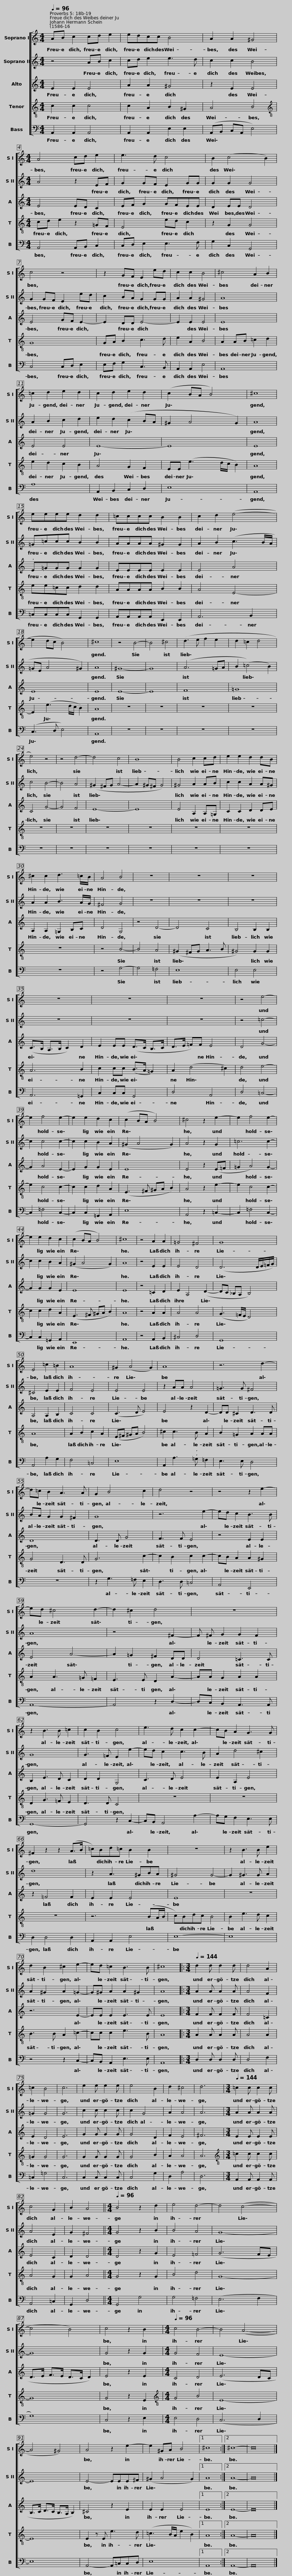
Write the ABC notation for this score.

X:1
%%score [ 1 2 3 4 5 ]
L:1/8
Q:1/4=96
M:4/4
I:linebreak $
K:C
V:1 treble
V:2 treble
V:3 treble
V:4 treble-8
V:5 bass
V:1
 AB c2 cd e2 | edcc B4 | A2 A2 ^G4 |$[M:4/4] A4 cd e2 | e3 d c4 | %5
 B2 (c4 B2) | c4 z4 |$ z2 GF E2 ed | c2 c2 B4 | ^c4 A2 B2 | %10
 !courtesy!=c2 d2 e2 d2 | c2 d2 e2 d2 |$ (c2 BA B4) | ^c8 | eeee d2 d2 | %15
 =cccc B2 B2 | c2 d2 (e4- |$ e2 dc B4) | ^c8 | z4 B4- | %20
 B4 ^c4 | (d3 e f2 e2 | d2 =c2 d4 | e4) z4 | z4 d4- | %25
 d4 c4 | B8 |$ B4 c2 cd | e2 e2 d2 dB | ^c2 c2 d3 =c/B/ | %30
 A4 B4 | z8 | z8 | z8 |$ z8 | %35
 z8 | z8 | z4 e4- | e2 f4 e2- | e2 e2 d2 c2 | %40
 (c2 BA B4) |$ ^c4 z2 e2- | e2 f4 e2- | e2 e2 d2 c2 | (c2 BA B4) | %45
 ^c8 | z4 A2 A2 | =G4 ^F4 | G8 |$ E4 =c2 =B2 | %50
 A8 | ^G2 (A4 G2) | A8 | z6 d2- | d=c B2 A3 A |$ %55
 G2 B4 c2 | d4 z4 | z4 z2 e2- | ed ^c4 d2- | d2 ^c2 d4 |$ %60
 z8 | z2 B3 B =c2 | c2 B2 c4 | e3 d c2 c2- | cB A2 G3 G |$ %65
 ^F2 z2 z2 (A>B | =c)Bd=c B2 B2 | z8 | z2 B3 B e2 | d2 B2 ^c2 e2- |$ %70
 ed =c2 B3 B | ^c8 |:[M:3/4][Q:1/4=144] d2 d d2 d | d4 A2 | =c2 B4 | %75
 c6 | e2 e e2 e | e4 B2 | d2 ^c4 | d6 |$ %80
[M:3/4][Q:1/4=144][Q:1/4=144][Q:1/4=144][Q:1/4=144][Q:1/4=144] =c2 c c2 c | c4 G2 | B2 A4 ||[M:4/4][Q:1/4=96] B4 z2 d2 | e4 d4- | %85
 d4 (c4- | c4 B4) | c4 z2 B2 |$[M:4/4][Q:1/4=96][Q:1/4=96][Q:1/4=96][Q:1/4=96][Q:1/4=96] c4 B4- | B4 (A4- | %90
 A4 ^G4) | A4 z2 e2- | e2 ^GA B4 |1 ^c8 :|2 ^c8- | %95
 c16 |] %96
V:2
 z4 AB c2 | cd e2 e3 d | c2 c2 B4 |$[M:4/4] A4 z2 EF | G2 GF E2 GG | %5
 G2 G2 G4 | G2 GF E2 ed |$ c2 BA G2 GG | A2 A2 ^G4 | A8 | %10
 A2 B2 c2 d2 | e2 d2 (c2 BA |$ ^G2 A4 G2) | A8 | =G=ccc B2 B2 | %15
 AAAA ^G2 G2 | A2 B2 (c3 B/A/ |$ =GE A4 ^G2) | A8 | ^G8- | %20
 G8 | (A6 !courtesy!=GA | B2 (=c4) B2) | c4 B4- | B4 A4 | %25
 (^G2 ^FG A4- | A2 ^G^F G4) |$ ^G4 A2 AB | c2 c2 A2 A^G | A2 A2 B3 A/G/ | %30
 ^F4 G4 | z8 | z8 | z8 |$ z8 | %35
 z8 | z8 | z4 =c4- | c2 c4 c2- | c2 c2 B2 A2 | %40
 (^G2 A4 G2) |$ A4 z2 G2 | =c6 c2- | c2 c2 B2 A2 | (^G2 A4 G2) | %45
 A8 | z4 E2 E2 | E4 D4 | (D6 D/E/=F/G/) |$ ^C4 E2 E2 | %50
 F4 E4 | E4 E4 | z2 AA A4 | =G3 G ^F4 | BA G2 G2 ^F2 |$ %55
 G8 | z6 e2- | ed c2 B3 B | A8 | z4 x2 ^F2- |$ %60
 F ^F G2 G2 F2 | G8 | G3 =F E2 e2- | ed c2 c3 B | A2 d4 ^c2 |$ %65
 d8 | z2 A3 ^GBA | ^G4 G4- | G2 !courtesy!^G3 G A2 | A2 ^G2 A2 =G2- |$ %70
 G^G A2 A2 ^G2 | A8 |:[M:3/4] A2 A A2 A | A4 F2 | =G2 G4 | %75
 G6 | c2 c c2 c | c2 G4 | A2 A4 | A6 |$ %80
[M:3/4] A2 A A2 A | A4 E2 | G2 ^F4 ||[M:4/4] G4 z2 B2 | B4 A4 | %85
 G8- | G8 | G4 z2 G2 |$[M:4/4] G4 F4 | E8- | %90
 E8 | E4- EEE^F | (^G2 A4 G2) |1 A8 :|2 A8- | %95
 A16 |] %96
V:3
 E2 E2 E4 | A2 A2 ^G4 | z2 E2 E4 |$[M:4/4] E4 ED C2 | EF G2 GFEE | %5
 D2 EE D4 | E4 GF E2- |$ E2 DD E4- | E2 E2 E4 | E8 | %10
 E4 E4 | E8- |$ E8 | E8 | E!courtesy!=GGG G2 G2 | %15
 EEEE E2 E2 | E4 A4 |$ E8 | E8 | E8- | %20
 E8 | F8 | !courtesy!=G8 | C4 G4- | G4 F4 | %25
 E8- | E8 |$ E4 A,2 A,=G, | C2 C2 D2 DE | A,2 A,2 =G,2 B,C | %30
 D4 G,4 | z4 D4- | D4 C4 | B,4 B,2 B,2 |$ (C>B, A,>B, C2) D2 | %35
 E2 EE (D>C B,>C | D>E =F)F E4 | D4 G4- | G2 A4 E2- | E2 G2 G2 E2 | %40
 E8 |$ E4 z2 (E=F | =G2 A4) G2- | G2 G2 G2 E2 | E8 | %45
 E8 | z4 =C2 D2 | E2 A,4 (D2- | DC _B,A, B,4) |$ A,4 A,2 B,2 | %50
 C4 C4 | (C3 D E4) | E4 z2 D2- | DD ^C2 D3 D | D8 |$ %55
 D3 D G4 | F3 F E4 | z4 E2 E2 | E4 A4- | A2 !courtesy!=G2 ^F2 DD |$ %60
 D4 =C3 C | B,2 E3 D C2 | D2 D2 G,4 | C3 D E4 | E2 A,2 E4 |$ %65
 z2 =F4 F2 | E2 E2 E4 | E8 | z8 | z6 E2- |$ %70
 EE E2 E3 E | E8 |:[M:3/4] F2 F F2 F | F4 =C2 | E2 D4 | %75
 E6 | G2 G G2 G | G4 D2 | F2 E4 | ^F6 |$ %80
[M:3/4] E2 E E2 E | E4 C2 | D2 D4 ||[M:4/4] D4 z2 G2 | E4 =F4 | %85
 (G6 FE | D>E F>E D>C D2) | E4 z2 E2 |$[M:4/4] C4 D4 | (E6 DC | %90
 B,>C D>C B,>A, B,2) | ^C4 z2 E2 | E2 E2 E4 |1 E8 :|2 E8- | %95
 E16 |] %96
V:4
 c2 c2 c4 | c2 A2 B2 ^G2 | A4 B4 |$[M:4/4][K:treble-8] cd e2 z2 =GF | E4 ed c2 | %5
 z2 G2 G4 | G8 |$ GA B2 c3 d | e2 A2 B4 | A2 AB =c2 d2 | %10
 e2 d2 c2 B2 | A4 G2 F2 |$ EE (e3 d/c/ B2) | A8 | ee=cc d2 d2 | %15
 AAAA B2 B2 | A4 E4- |$ E2 (e3 d/c/ B2) | A8 | z8 | %20
 z8 | z8 | z8 | z8 | z8 | %25
 z8 | z8 |$ z8 | z8 | z8 | %30
 z4 B4- | B4 A4 | (^G2 ^FG A3 B | ^G4) G2 G2 |$ A6 B2 | %35
 c2 cc (B>A =G2) | A2 (d4 ^c2) | d4 e4- | e2 c4 c2- | c2 c2 d2 A2 | %40
 (E3 ^F ^GA B2) |$ A4 z2 e2- | e2 c4 c2- | c2 c2 d2 A2 | (E3 ^F ^GA B2) | %45
 A8 | z4 A2 A2 | A4 A4 | (G3 =F/E/ D4) |$ A8 | %50
 A2 B2 c2 A2 | (E^F ^GA B4) | ^c2 c3 B A2 | B2 =G2 A2 AA | G4 D3 D |$ %55
 G6 c2- | c2 B2 c2 c2- | cB A2 A2 ^G2 | A2 A3 =G =F2 | E3 E D2 A2- |$ %60
 AA G2 A2 A2 | D2 G3 =F E2 | D3 D C4 | z8 | z8 |$ %65
 z8 | z6 (BA/B/ | c)Bdc B4 | B2 e3 d c2 | B3 B A2 =c2- |$ %70
 cc c2 e3 B | A8 |:[M:3/4] A2 A A2 A | A4 A2 | =G2 G4 | %75
 G6 | G2 G G2 G | G4 B2 | A2 A4 | A6 |$ %80
[M:3/4][K:treble-8] =c2 c c2 c | A4 G2 | G2 A4 ||[M:4/4] G4 z2 G2 | B4 d4 | %85
 G8- | G8 | G4 z2 E2 |$[M:4/4][K:treble-8] G4 B4 | E8- | %90
 E8 | E2 z E e3 d | (=c3 B/A/ e2 B2) |1 A8 :|2 A8- | %95
 A16 |] %96
V:5
 A,,2 A,,2 A,,4 | A,,2 A,,2 E,2 E,2 | (A,,B,, C,A,, E,4) |$[M:4/4] A,,4 A,,B,, C,2 | C,D, E,2 E,3 F, | %5
 G,2 C,2 G,,4 | C,4 C,D, E,2 |$ E,F, G,2 C,3 B,, | A,,2 A,,2 E,4 | A,,8 | %10
 A,8 | A,,2 B,,2 C,2 D,2 |$ E,8 | A,,8 | =C,C,C,C, G,,2 G,,2 | %15
 A,,A,,A,,A,, E,,2 E,,2 | A,,6 B,,2 |$ (C,3- D, E,4) | A,,8 | z8 | %20
 z8 | z8 | z8 | z8 | z8 | %25
 z8 | z8 |$ z8 | z8 | z8 | %30
 z4 G,4- | G,4 =F,4 | E,8 | E,4 E,4 |$ A,,6 =G,,2 | %35
 C,2 C,C, G,,4 | D,4 A,,4 | D,4 =C,4- | C,2 =F,4 C,2- | C,2 C,2 =G,,2 A,,2 | %40
 E,8 |$ A,,4 z2 =C,2- | C,2 =F,4 C,2- | C,2 C,2 =G,,2 A,,2 | E,,8 | %45
 A,,8 | z4 A,,2 B,,2 | ^C,4 D,4 | G,,8 |$ A,,4 A,2 G,2 | %50
 F,4 =C,4 | E,8 | A,,2 A,3 !courtesy!=G, =F,2 | E,3 E, D,4 | z8 |$ %55
 z2 G,3 =F, E,2 | D,3 D, =C,4 | A,,4 E,,4 | A,,8- | A,,4 z2 D,2- |$ %60
 D,C, B,,2 A,,3 A,, | G,,8- | G,,4 z2 C,2- | C,B,, A,,4 A,2- | A,G, F,2 E,3 E, |$ %65
 D,2 D,4 D,2 | A,,2 A,,2 E,4 | E,8- | E,8 | z4 z2 C,2- |$ %70
 C,B,, A,,2 E,3 E, | A,,8 |:[M:3/4] D,2 D, D,2 D, | D,4 F,2 | =C,2 =G,4 | %75
 C,6 | C,2 C, C,2 C, | C,4 G,2 | D,2 A,4 | D,6 |$ %80
[M:3/4] A,,2 A,, A,,2 A,, | A,,4 =C,2 | G,,2 D,4 ||[M:4/4] G,,4 G,4 | G,4 =F,4 | %85
 (E,6 F,2 | G,8) | C,4 z2 E,2 |$[M:4/4] E,4 D,4 | (C,6 D,2 | %90
 E,8) | A,,4- A,,=C,C,D, | E,8 |1 A,,8 :|2 A,,8- | %95
 A,,16 |] %96
